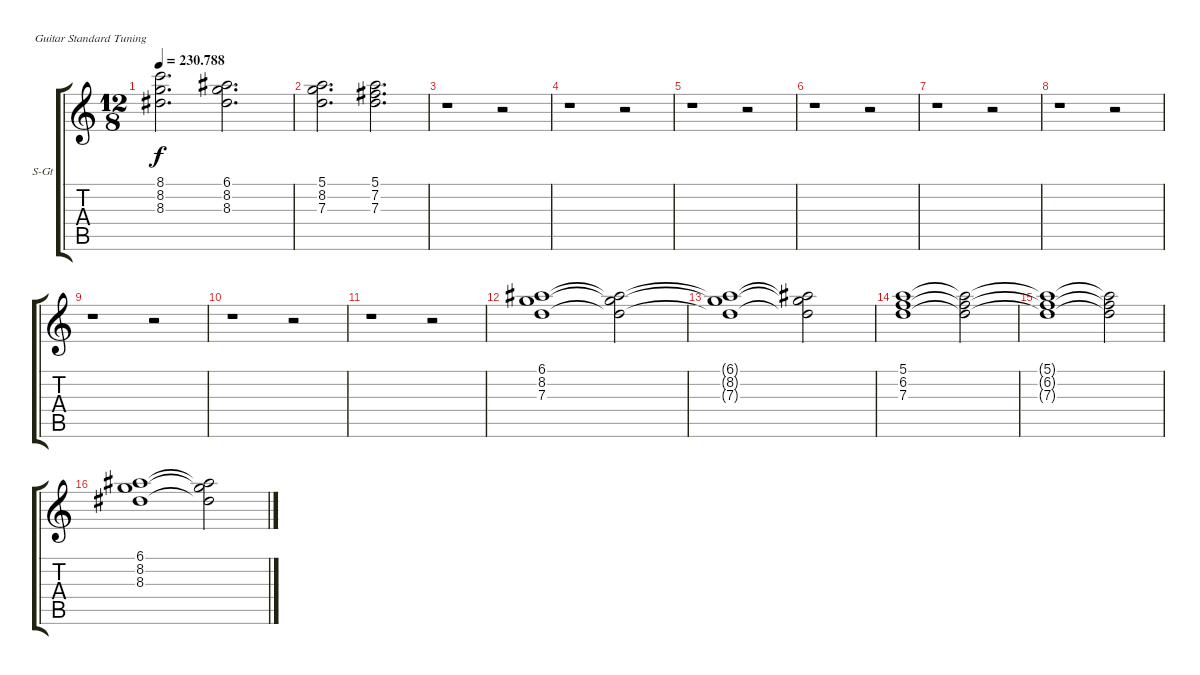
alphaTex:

\bracketExtendMode groupsimilarinstruments
\firstSystemTrackNameOrientation horizontal
\otherSystemsTrackNameOrientation horizontal
\track ("Синтезатор III" "S-Gt") {instrument drawbarorgan}
\staff {score tabs}
\tuning (E4 B3 G3 D3 A2 E2)
\displaytranspose 12
\ts (12 8)
\tempo
230.788
\accidentals auto
\clef g2
\ottava regular
\simile none
\ks c
(8.1 8.2 8.3).2{d dy f} (6.1 8.2 8.3).2{d} |
(5.1 8.2 7.3).2{d} (5.1 7.2 7.3).2{d} |
r.1 r.2 |
r.1 r.2 |
r.1 r.2 |
r.1 r.2 |
r.1 r.2 |
r.1 r.2 |
r.1 r.2 |
r.1 r.2 |
r.1 r.2 |
(6.1 8.2 7.3).1 (6.1{t} 8.2{t} 7.3{t}).2 |
(6.1{t} 8.2{t} 7.3{t}).1 (6.1{t} 8.2{t} 7.3{t}).2 |
(5.1 6.2 7.3).1 (5.1{t} 6.2{t} 7.3{t}).2 |
(5.1{t} 6.2{t} 7.3{t}).1 (5.1{t} 6.2{t} 7.3{t}).2 |
(6.1 8.2 8.3).1 (6.1{t} 8.2{t} 8.3{t}).2
